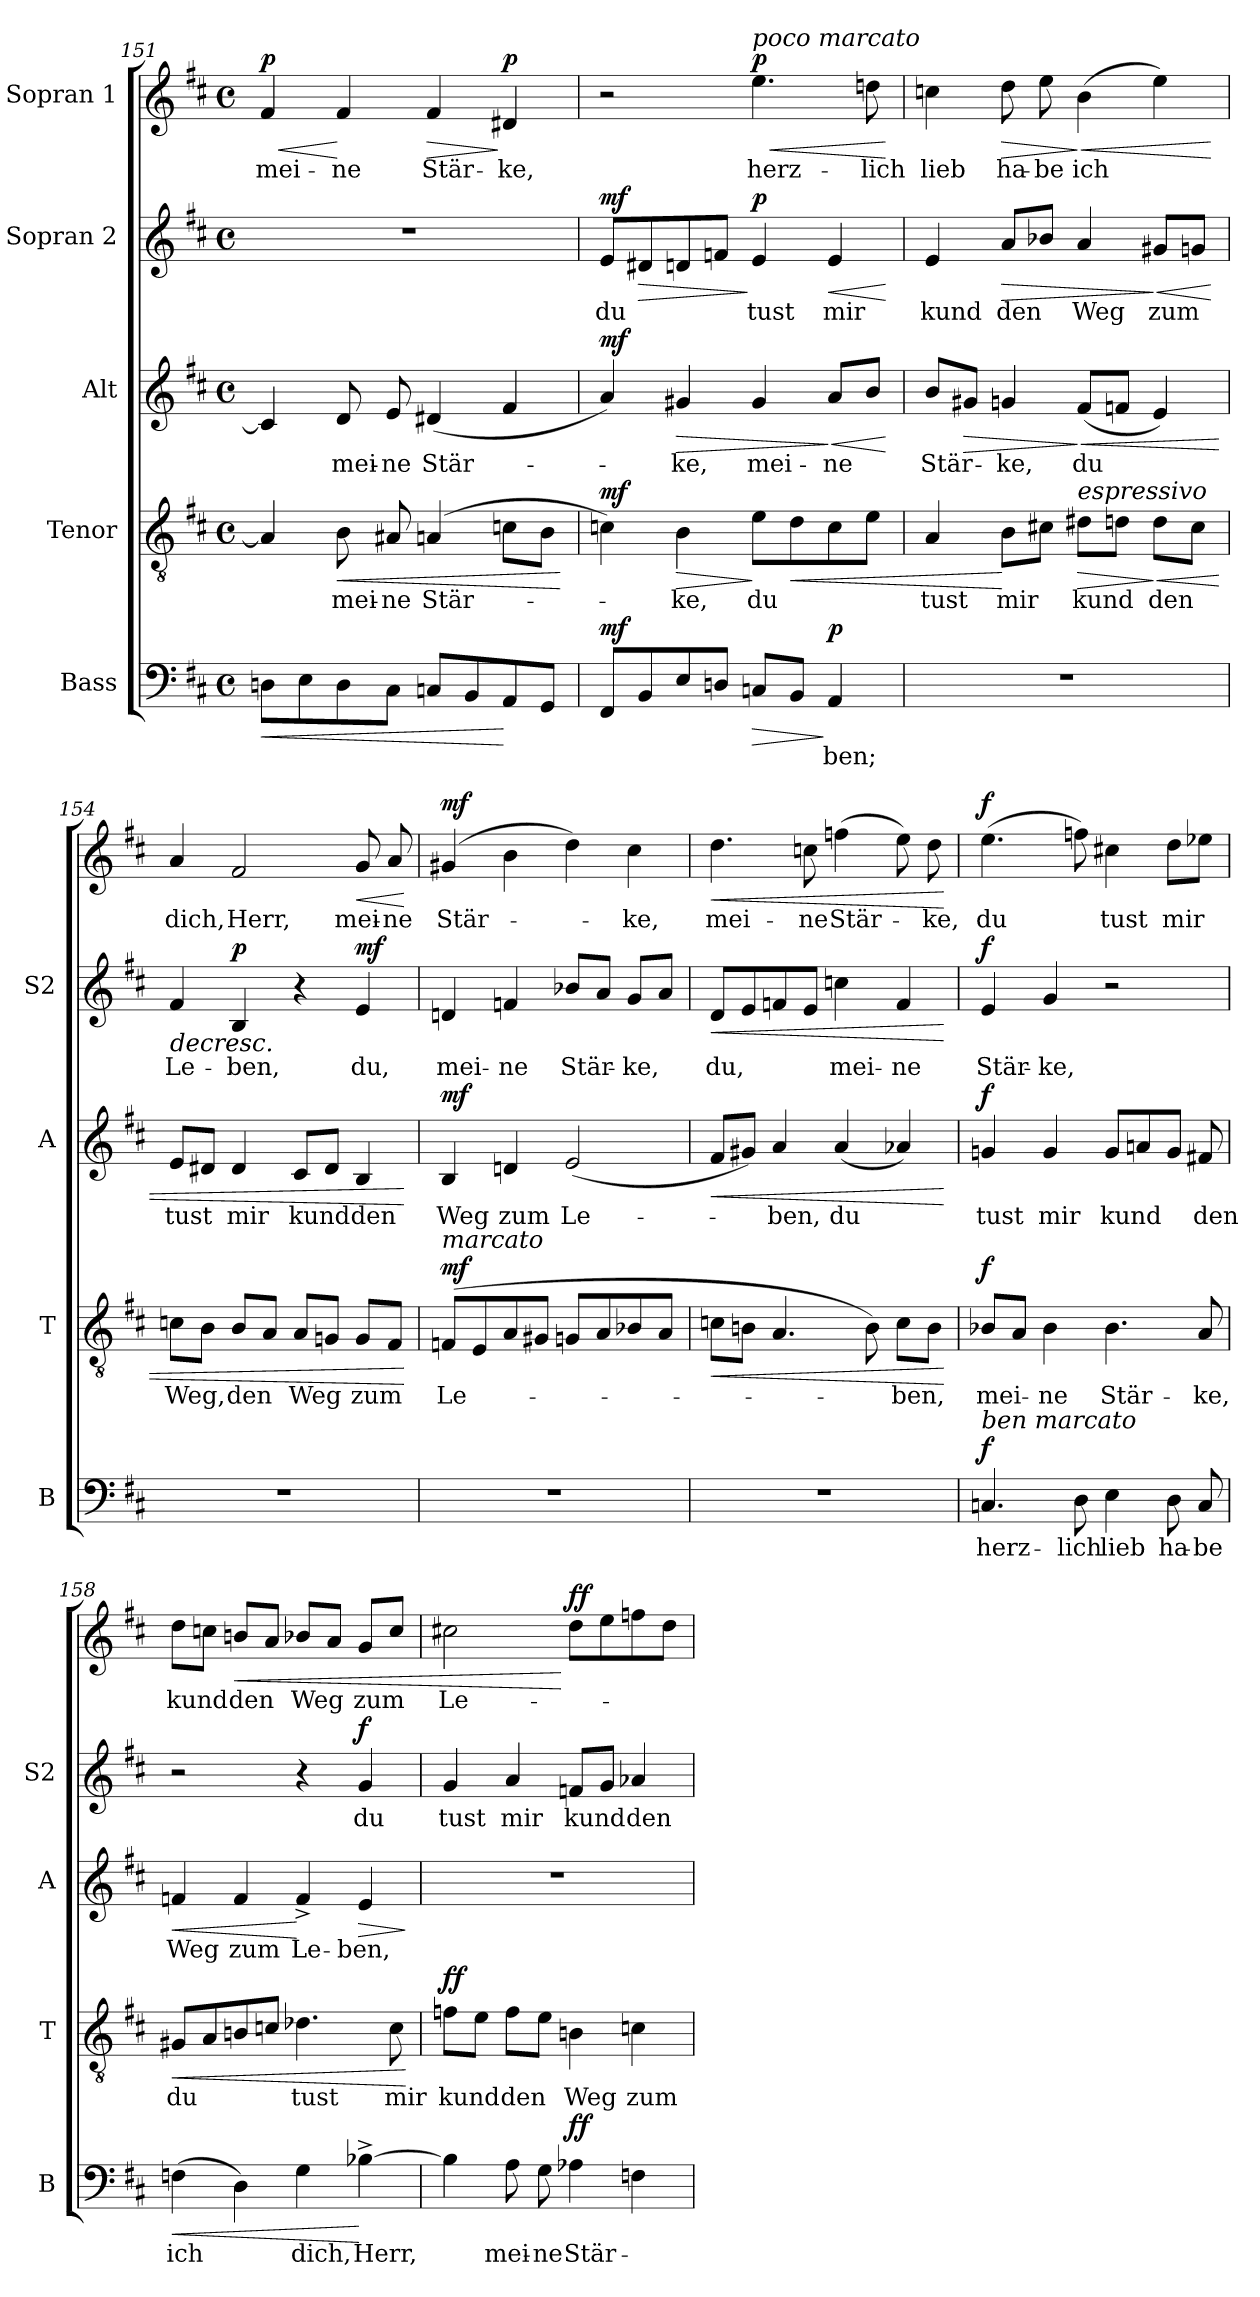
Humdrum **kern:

**kern	**text	**dynam	**kern	**text	**dynam	**kern	**text	**dynam	**kern	**text	**dynam	**kern	**text	**dynam
*part5	*part5	*part5	*part4	*part4	*part4	*part3	*part3	*part3	*part2	*part2	*part2	*part1	*part1	*part1
*staff5	*staff5	*staff5	*staff4	*staff4	*staff4	*staff3	*staff3	*staff3	*staff2	*staff2	*staff2	*staff1	*staff1	*staff1
*I"Bass	*	*	*I"Tenor	*	*	*I"Alt	*	*	*I"Sopran 2	*	*	*I"Sopran 1	*	*
*I'B	*	*	*I'T	*	*	*I'A	*	*	*I'S2	*	*	*	*	*
!!LO:LB:g=z
*clefF4	*	*	*clefGv2	*	*	*clefG2	*	*	*clefG2	*	*	*clefG2	*	*
*k[f#c#]	*	*	*k[f#c#]	*	*	*k[f#c#]	*	*	*k[f#c#]	*	*	*k[f#c#]	*	*
*M4/4	*	*	*M4/4	*	*	*M4/4	*	*	*M4/4	*	*	*M4/4	*	*
*met(c)	*	*	*met(c)	*	*	*met(c)	*	*	*met(c)	*	*	*met(c)	*	*
=151	=151	=151	=151	=151	=151	=151	=151	=151	=151	=151	=151	=151	=151	=151
!	!	!LO:HP:b	!	!	!	!	!	!	!	!	!	!	!	!LO:HP:b
!	!	!	!	!	!	!	!	!	!	!	!	!	!	!LO:DY:n=1:a
8Dn\L	.	<	4A#/]	.	.	4c#/]	.	.	1r	.	.	4f#/	mei-	< p
8E\	.	.	.	.	.	.	.	.	.	.	.	.	.	.
!	!	!	!	!	!LO:HP:b	!	!	!	!	!	!	!	!	!
8D\	.	.	8B\	mei-	<	8d/	mei-	.	.	.	.	4f#/	-ne	[
8C#\J	.	.	8A#X/	-ne	.	8e/	-ne	.	.	.	.	.	.	.
!	!	!	!	!	!	!	!	!	!	!	!	!	!	!LO:HP:b
8Cn/L	.	.	(4An/	Stär-	.	(4d#X/	Stär-	.	.	.	.	4f#/	Stär-	>
8BB/	.	.	.	.	.	.	.	.	.	.	.	.	.	.
!	!	!	!	!	!	!	!	!	!	!	!	!	!	!LO:DY:n=2:a
8AA/	.	[	8cn\L	.	.	4f#/	.	.	.	.	.	4d#X/	-ke,	] p
8GG/J	.	.	8B\J	.	.	.	.	.	.	.	.	.	.	.
.	.	.	.	.	[	.	.	.	.	.	.	.	.	.
=152	=152	=152	=152	=152	=152	=152	=152	=152	=152	=152	=152	=152	=152	=152
!	!	!LO:DY:a	!	!	!LO:DY:a	!	!	!LO:DY:a	!	!	!LO:DY:a	!	!	!
8FF#/L	.	mf	4cn\)	.	mf	4a/)	.	mf	8e/L	du	mf	2r	.	.
!	!	!	!	!	!	!	!	!	!	!	!LO:HP:b	!	!	!
8BB/	.	.	.	.	.	.	.	.	8d#X/	.	>	.	.	.
!	!	!	!	!	!LO:HP:b	!	!	!LO:HP:b	!	!	!	!	!	!
8E/	.	.	4B\	-ke,	>	4g#X/	-ke,	>	8dn/	.	.	.	.	.
8Dn/J	.	.	.	.	.	.	.	.	8fn/J	.	.	.	.	.
!	!	!	!	!	!	!	!	!	!	!	!	!LO:TX:a:i:t=poco marcato	!	!
!	!	!LO:HP:b	!	!	!	!	!	!	!	!	!LO:DY:n=1:a	!	!	!LO:HP:b
!	!	!	!	!	!	!	!	!	!	!	!	!	!	!LO:DY:n=1:a
8Cn/L	.	>	8e\L	du	]	4g#/	mei-	.	4e/	tust	] p	4.ee\	herz-	< p
!	!	!	!	!	!LO:HP:b	!	!	!	!	!	!	!	!	!
8BB/J	.	.	8d\	.	<	.	.	.	.	.	.	.	.	.
!	!	!LO:DY:n=1:a	!	!	!	!	!	!LO:HP:n=1:b	!	!	!LO:HP:b	!	!	!
4AA/	-ben;	] p	8c\	.	.	8a/L	-ne	] <	4e/	mir	<	.	.	.
.	.	.	8e\J	.	.	8b/J	.	.	.	.	.	8ddn\	-lich	.
.	.	.	.	.	.	.	.	[	.	.	[	.	.	[
=153	=153	=153	=153	=153	=153	=153	=153	=153	=153	=153	=153	=153	=153	=153
1r	.	.	4A/	tust	.	8b/L	Stär-	.	4e/	kund	.	4ccn\	lieb	.
!	!	!	!	!	!	!	!	!LO:HP:b	!	!	!	!	!	!
.	.	.	.	.	.	8g#X/J	.	>	.	.	.	.	.	.
!	!	!	!	!	!	!	!	!	!	!	!LO:HP:b	!	!	!LO:HP:b
.	.	.	8B\L	mir	[	4gn/	-ke,	.	8a/L	den	>	8dd\	ha-	>
.	.	.	8c#X\J	.	.	.	.	.	8b-X/J	.	.	8ee\	-be	.
!	!	!	!LO:TX:a:i:t=espressivo	!	!	!	!	!	!	!	!	!	!	!
!	!	!	!	!	!LO:HP:b	!	!	!LO:HP:n=1:b	!	!	!	!	!	!LO:HP:n=1:b
.	.	.	8d#X\L	kund	>	(8f#/L	du	] <	4a/	Weg	.	(4b\	ich	] <
.	.	.	8dn\J	.	.	8fn/J	.	.	.	.	.	.	.	.
!	!	!	!	!	!LO:HP:n=1:b	!	!	!	!	!	!LO:HP:n=1:b	!	!	!
.	.	.	8d\L	den	] <	4e/)	.	.	8g#X/L	zum	] <	4ee\)	.	.
.	.	.	8c#\J	.	.	.	.	.	8gn/J	.	.	.	.	.
.	.	.	.	.	.	.	.	.	.	.	[	.	.	[
!!LO:PB:g=z
=154	=154	=154	=154	=154	=154	=154	=154	=154	=154	=154	=154	=154	=154	=154
!	!	!	!	!	!	!	!	!	!	!	!LO:HP:b	!	!	!
1r	.	.	8cn\L	Weg,	.	8e/L	tust	.	4f#/	Le-	>	4a/	dich,	.
.	.	.	8B\J	.	.	8d#X/J	.	.	.	.	.	.	.	.
!	!	!	!	!	!	!	!	!	!	!	!LO:DY:a	!	!	!
.	.	.	8B/L	den	.	4d#/	mir	.	4B/	-ben,	p	2f#/	Herr,	.
.	.	.	8A/J	.	.	.	.	.	.	.	.	.	.	.
.	.	.	8A/L	Weg	.	8c#/L	kund	.	4r	.	]	.	.	.
.	.	.	8Gn/J	.	.	8d#/J	.	.	.	.	.	.	.	.
!	!	!	!	!	!	!	!	!	!	!	!LO:DY:a	!	!	!LO:HP:b
.	.	.	8G/L	zum	.	4B/	den	.	4e/	du,	mf	8g/	mei-	<
.	.	.	8F#/J	.	.	.	.	.	.	.	.	8a/	-ne	.
.	.	.	.	.	[	.	.	[	.	.	.	.	.	[
=155	=155	=155	=155	=155	=155	=155	=155	=155	=155	=155	=155	=155	=155	=155
!	!	!	!LO:TX:a:i:t=marcato	!	!	!	!	!	!	!	!	!	!	!
!	!	!	!	!	!LO:DY:a	!	!	!LO:DY:a	!	!	!	!	!	!LO:DY:a
1r	.	.	(8Fn/L	Le-	mf	4B/	Weg	mf	4dn/	mei-	.	(4g#X/	Stär-	mf
.	.	.	8E/	.	.	.	.	.	.	.	.	.	.	.
.	.	.	8A/	.	.	4dn/	zum	.	4fn/	-ne	.	4b\	.	.
.	.	.	8G#X/J	.	.	.	.	.	.	.	.	.	.	.
.	.	.	8Gn/L	.	.	(2e/	Le-	.	8b-X/L	Stär-	.	4dd\)	.	.
.	.	.	8A/	.	.	.	.	.	8a/J	.	.	.	.	.
.	.	.	8B-X/	.	.	.	.	.	8g/L	-ke,	.	4cc#\	-ke,	.
.	.	.	8A/J	.	.	.	.	.	8a/J	.	.	.	.	.
=156	=156	=156	=156	=156	=156	=156	=156	=156	=156	=156	=156	=156	=156	=156
!	!	!	!	!	!LO:HP:b	!	!	!LO:HP:b	!	!	!LO:HP:b	!	!	!LO:HP:b
1r	.	.	8cn\L	.	<	8f#/L	.	<	8d/L	du,	<	4.dd\	mei-	<
.	.	.	8Bn\J	.	.	8g#X/J)	.	.	8e/	.	.	.	.	.
.	.	.	4.A/	.	.	4a/	-ben,	.	8fn/	.	.	.	.	.
.	.	.	.	.	.	.	.	.	8e/J	.	.	8ccn\	-ne	.
.	.	.	.	.	.	(4a/	du	.	4ccn\	mei-	.	(>4ffn\	Stär-	.
.	.	.	8B\)	.	.	.	.	.	.	.	.	.	.	.
.	.	.	8c\L	-ben,	.	4a-X/)	.	.	4f/	-ne	.	8ee\)	.	.
.	.	.	8B\J	.	.	.	.	.	.	.	.	8dd\	-ke,	.
.	.	.	.	.	[	.	.	[	.	.	[	.	.	[
=157	=157	=157	=157	=157	=157	=157	=157	=157	=157	=157	=157	=157	=157	=157
!LO:TX:a:i:t=ben marcato	!	!	!	!	!	!	!	!	!	!	!	!	!	!
!	!	!LO:DY:a	!	!	!LO:DY:a	!	!	!LO:DY:a	!	!	!LO:DY:a	!	!	!LO:DY:a
4.Cn/	herz-	f	8B-X/L	mei-	f	4gn/	tust	f	4e/	Stär-	f	(4.ee\	du	f
.	.	.	8A/J	.	.	.	.	.	.	.	.	.	.	.
.	.	.	4B-\	-ne	.	4g/	mir	.	4g/	-ke,	.	.	.	.
8D\	-lich	.	.	.	.	.	.	.	.	.	.	8ffn\)	.	.
4E\	lieb	.	4.B-\	Stär-	.	8g/L	kund	.	2r	.	.	4cc#X\	tust	.
.	.	.	.	.	.	8an/	.	.	.	.	.	.	.	.
8D\	ha-	.	.	.	.	8g/J	.	.	.	.	.	8dd\L	mir	.
8C/	-be	.	8A/	-ke,	.	8f#X/	den	.	.	.	.	8ee-X\J	.	.
!!LO:LB:g=z
=158	=158	=158	=158	=158	=158	=158	=158	=158	=158	=158	=158	=158	=158	=158
!	!	!LO:HP:b	!	!	!LO:HP:b	!	!	!LO:HP:b	!	!	!	!	!	!
(4Fn\	ich	<	8G#X/L	du	<	4fn/	Weg	<	2r	.	.	8dd\L	kund	.
.	.	.	8A/	.	.	.	.	.	.	.	.	8ccn\J	.	.
!	!	!	!	!	!	!	!	!	!	!	!	!	!	!LO:HP:b
4D\)	.	.	8Bn/	.	.	4f/	zum	.	.	.	.	8bn/L	den	<
.	.	.	8cn/J	.	.	.	.	.	.	.	.	8a/J	.	.
4G\	dich,	.	4.d-X\	tust	.	4f^/	Le-	[	4r	.	.	8b-X/L	Weg	.
.	.	.	.	.	.	.	.	.	.	.	.	8a/J	.	.
!	!	!	!	!	!	!	!	!LO:HP:b	!	!	!LO:DY:a	!	!	!
[4B-X^\	Herr,	[	.	.	.	4e/	-ben,	>	4g/	du	f	8g/L	zum	.
.	.	.	8c\	mir	.	.	.	.	.	.	.	8cc/J	.	.
.	.	.	.	.	[	.	.	]	.	.	.	.	.	.
=159	=159	=159	=159	=159	=159	=159	=159	=159	=159	=159	=159	=159	=159	=159
!	!	!	!	!	!LO:DY:a	!	!	!	!	!	!	!	!	!
4B-\]	.	.	8fn\L	kund	ff	1r	.	.	4g/	tust	.	2cc#X\	Le-	.
.	.	.	8e\J	.	.	.	.	.	.	.	.	.	.	.
8A\	mei-	.	8f\L	den	.	.	.	.	4a/	mir	.	.	.	.
8G\	-ne	.	8e\J	.	.	.	.	.	.	.	.	.	.	.
!	!	!LO:DY:a	!	!	!	!	!	!	!	!	!	!	!	!LO:DY:n=1:a
4A-X\	Stär-	ff	4Bn\	Weg	.	.	.	.	8fn/L	kund	.	8dd\L	.	[ ff
.	.	.	.	.	.	.	.	.	8g/J	.	.	8ee\	.	.
4Fn\	.	.	4cn\	zum	.	.	.	.	4a-X/	den	.	8ffn\	.	.
.	.	.	.	.	.	.	.	.	.	.	.	8dd\J	.	.
=	=	=	=	=	=	=	=	=	=	=	=	=	=	=
*-	*-	*-	*-	*-	*-	*-	*-	*-	*-	*-	*-	*-	*-	*-
